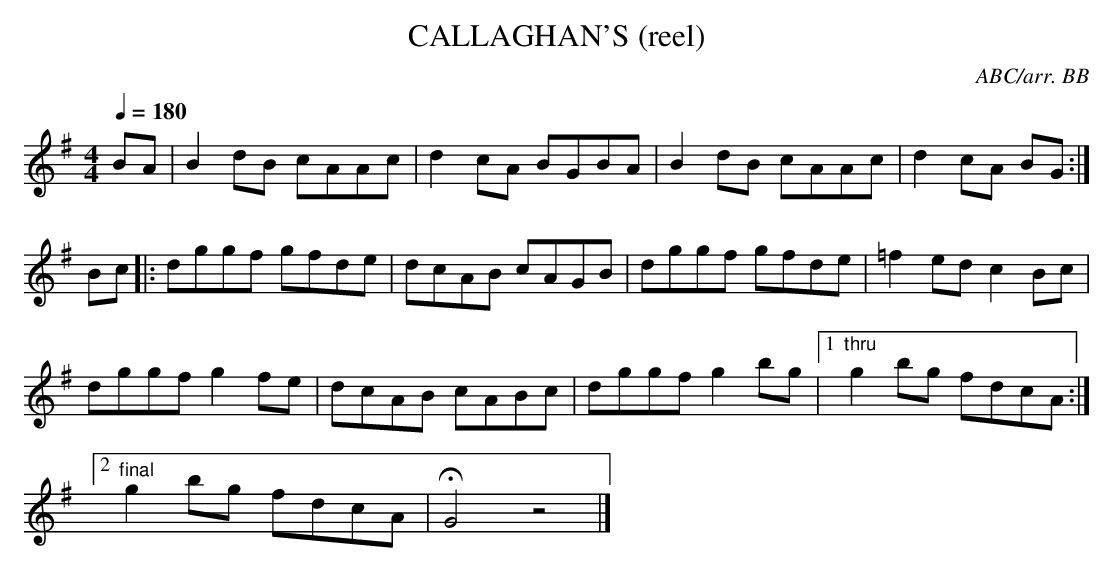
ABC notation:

X:1
T:CALLAGHAN'S (reel)
C:ABC/arr. BB
M:4/4
Q:1/4=180
L:1/8
K:G
BA|B2dB cAAc|d2cA BGBA|B2dB cAAc|d2cA BG :|
Bc|:dggf gfde|dcAB cAGB|dggf gfde|=f2ed c2Bc|
dggf g2fe|dcAB cABc|dggf g2bg|1 "thru"g2bg fdcA :|
[2 "final"g2bg fdcA|HG4z4|]
